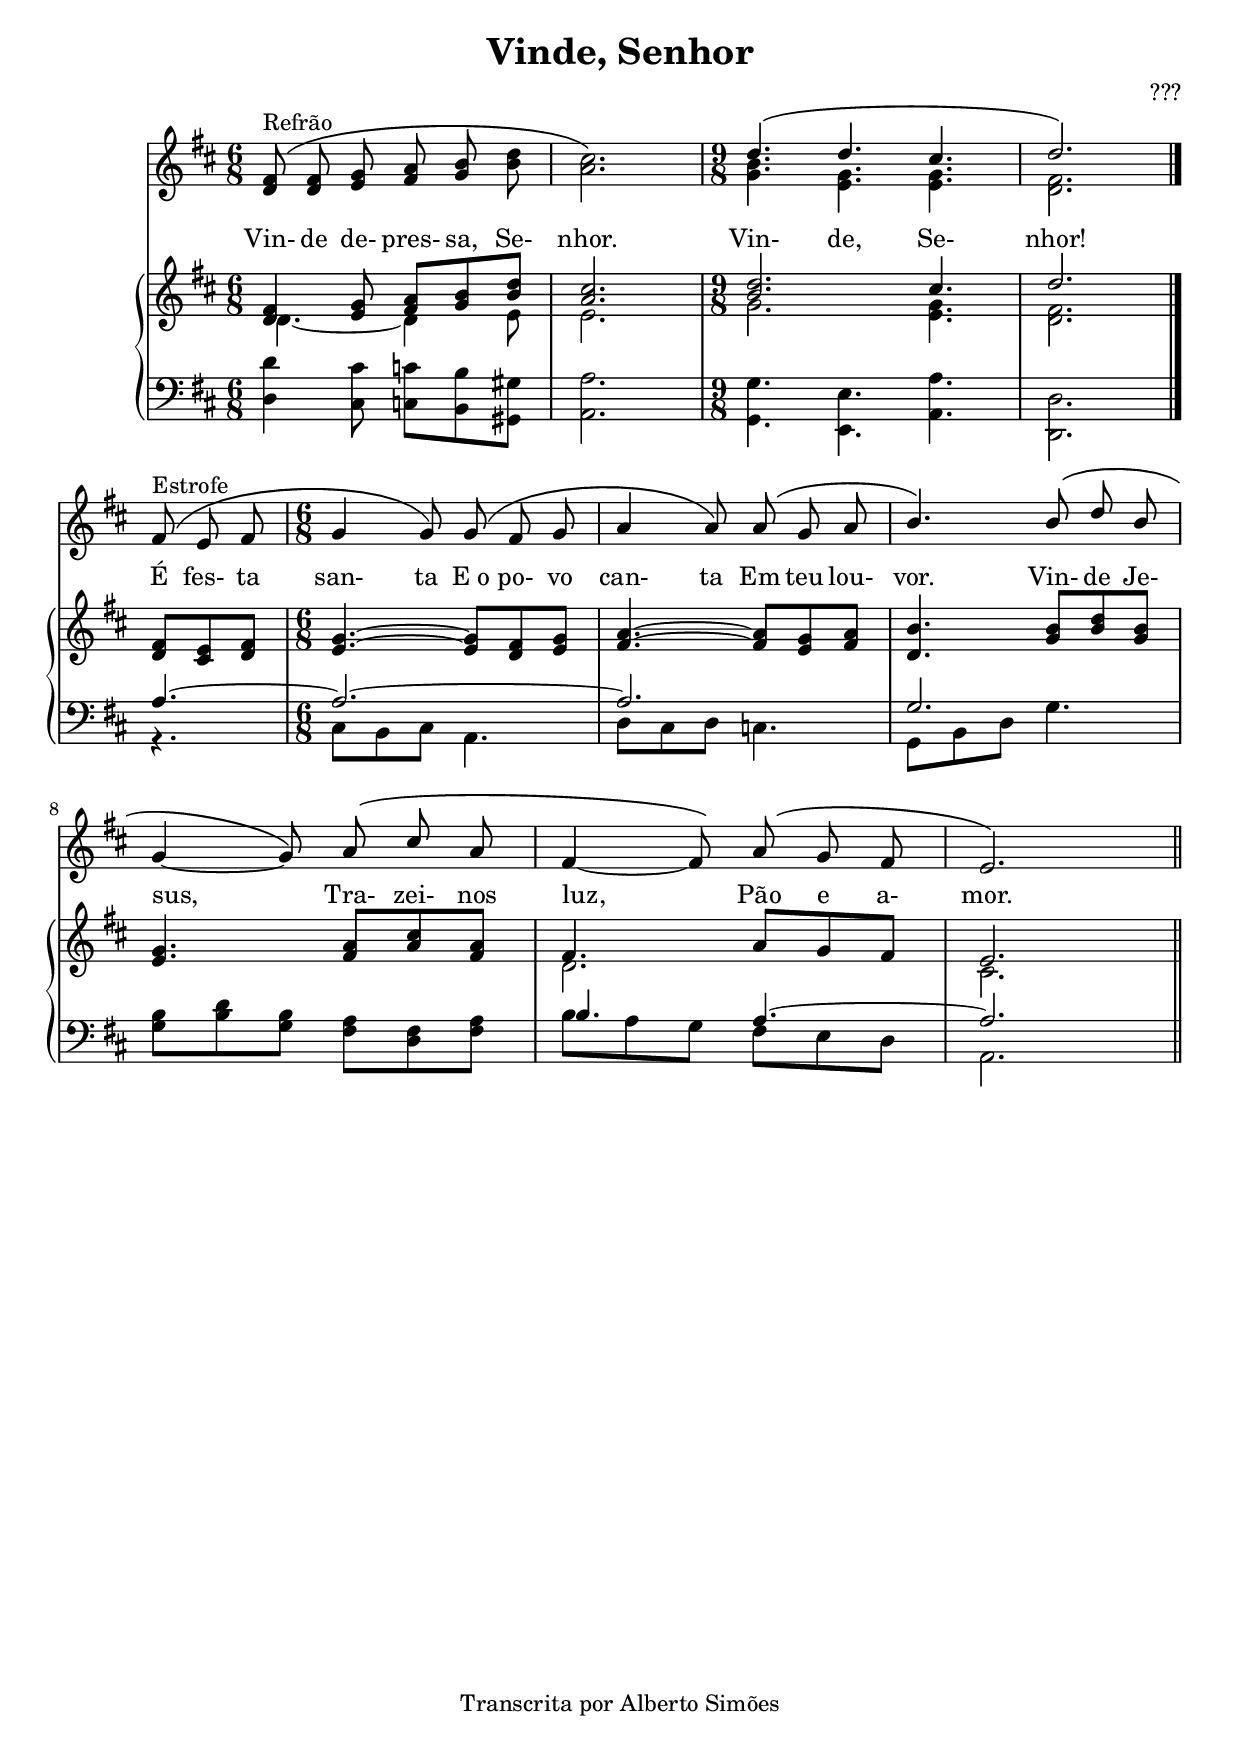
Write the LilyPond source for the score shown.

\version "2.14.0"

\header {
  title = "Vinde, Senhor"
  composer = "???"
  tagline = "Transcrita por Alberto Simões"

  ocasioes = "entrada,advento"
  seccao   = "advento"
}


global = {
  \key d \major
  \time 6/8
}

melody = \relative c' {
  \global
  \clef treble
  \autoBeamOff

  <d fis>8\(^\markup{Refrão} <d fis> <e g> <fis a> <g b> <b d> | <a cis>2.\) |
  \time 9/8 << { \stemUp \phrasingSlurUp d4.\( d cis | d2.\) }
               \new Voice { \stemDown <g, b>4. <e g> <e g> |  <d fis>2. } >> \bar "|."
  \break
  fis8\(^\markup{Estrofe} e fis | \time 6/8 g4 g8\) g\( fis g | a4 a8\) a\( g a |
  b4.\) b8\( d b | g4 ~ g8\) a\( cis a | fis4 ~ fis8\) a\( g fis| e2.\) \bar "||"
}

text = \lyricmode {
  Vin- de de- pres- sa, Se- nhor.
  Vin- de, Se- nhor!
  É fes- ta san- ta E_o po- vo can- ta Em teu lou- vor.
  Vin- de Je- sus, Tra- zei- nos luz, Pão e a- mor.
}

upperA = \relative c'' {
  <d, fis>4 <e g>8 <fis a>[ <g b> <b d>] | <a cis>2. |
  \time 9/8 <b d>2. cis4. |  d2. \bar "|."

  <d, fis>8[ <cis e> <d fis>] |
  \time 6/8 <e g>4. ~ <e g>8[ <d fis> <e g>] |<fis a>4.~<fis a>8[ <e g> <fis a>] |
  <d b'>4. <g b>8[ <b d> <g b>] | <e g>4. <fis a>8[ <a cis> <fis a>] | fis4. a8[ g fis] |
                                                    e2. \bar "||"
}

upperB = \relative c' {
  d4. ~ d4 e8 | e2. | \time 9/8 g2. <e g>4. |  <d fis>2. \bar "|."
  s4. | \time 6/8 s2. | s2. |
  s2. | s2. | d2. | cis \bar "||"
}

upper = {
  \global
  \clef treble
  << \upperA \\ \upperB >>
}

lowerA = \relative c' {
  s2. | s2. | \time 9/8 s2. s4. |  s2. \bar "|."
  a4. ~ | \time 6/8 a2. ~ | a2. |
  g2.| s2. |b4. a ~ | a2. \bar "||"
}

lowerB = \relative c {
  <d d'>4 <cis cis'>8 <c c'>[ <b b'> <gis gis'>] | <a a'>2. |
  \time 9/8 < g g'>4. <e e'> <a a'> |  <d, d'>2. \bar "|."

  r4. | \time 6/8 cis'8[ b cis]   a4. | d8[ cis d] c4. |
  g8[ b d] g4. | <g b>8[ <b d> <g b>] <fis a>8[ <d fis> <fis a>] |
  b8[ a g] fis[ e d] | a2. \bar "||"
}

lower = {
  \global
  \clef bass
  << \lowerA \\ \lowerB >>
}


\score {
  <<
    \new Voice = "mel" \melody
    \new PianoStaff <<
      \new Staff = "upper" \upper
      \new Staff = "lower" \lower
    >>
    \new Lyrics \with { alignAboveContext = "upper" }
                { \lyricsto "mel" \text}
  >>
  \layout {
    \context {
      \Staff \RemoveEmptyStaves       
      % \override VerticalAxisGroup #'remove-first = ##t
    }
  }
  \midi {
    \context {
      \Score
      tempoWholesPerMinute = #(ly:make-moment 75 4)
    }
  }
}


